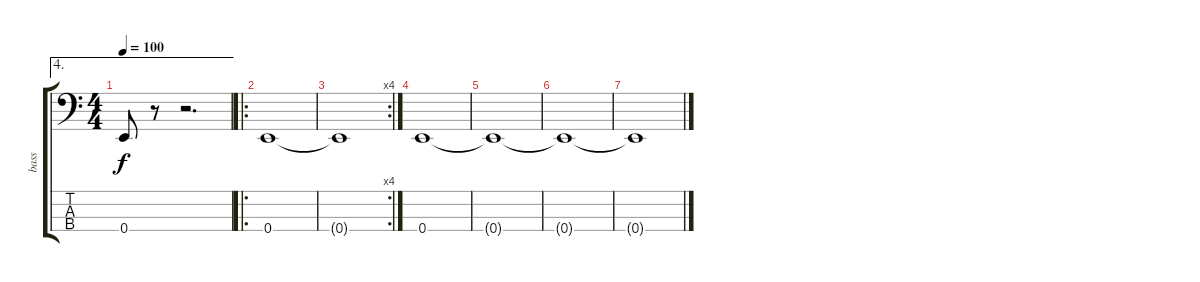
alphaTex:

\track ("bass" "bass") {instrument electricbassfinger}
\staff {score tabs}
\tuning (G2 D2 A1 E1) {hide}
\ae 4
\ts (4 4)
\tempo 100
\clef f4
\ks c
0.4.8{dy f} r.8 r.2{d} |
\ro
0.4.1 |
\rc 4
0.4{t}.1 |
0.4.1 |
0.4{t}.1 |
0.4{t}.1 |
0.4{t}.1
